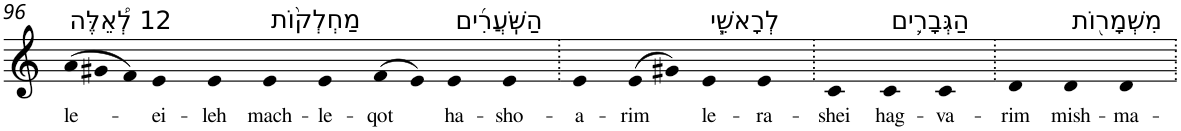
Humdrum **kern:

**kern	**text
*part1	*part1
*staff1	*staff1
*I"Piano	*
*I'Pno	*
!!LO:PB:g=z
*clefG2	*
*k[]	*
*Xtuplet	*
=96	=96
!LO:TX:a:t=12 לְ֠אֵלֶּה	!
!	!LO:LY:b
(>12a	le-
12g#X	.
12f)	.
!	!LO:LY:b
4e	-ei-
!	!LO:LY:b
4e	-leh
!LO:TX:a:t=מַחְלְק֨וֹת	!
!	!LO:LY:b
4e	mach-
!	!LO:LY:b
4e	-le-
!	!LO:LY:b
(>8f	-qot
8e)	.
!LO:TX:a:t=הַשֹּֽׁעֲרִ֜ים	!
!	!LO:LY:b
4e	ha-
!	!LO:LY:b
4e	-sho-
=97.	=97.
!	!LO:LY:b
4e	-a-
!	!LO:LY:b
(>8e	-rim
8g#X)	.
!LO:TX:a:t=לְרָאשֵׁ֧י	!
!	!LO:LY:b
4e	le-
!	!LO:LY:b
4e	-ra-
=98.	=98.
!	!LO:LY:b
4c	-shei
!LO:TX:a:t=הַגְּבָרִ֛ים	!
!	!LO:LY:b
4c	hag-
!	!LO:LY:b
4c	-va-
=99.	=99.
!	!LO:LY:b
4d	-rim
!LO:TX:a:t=מִשְׁמָר֖וֹת	!
!	!LO:LY:b
4d	mish-
!	!LO:LY:b
4d	-ma-
=.	=.
*-	*-
